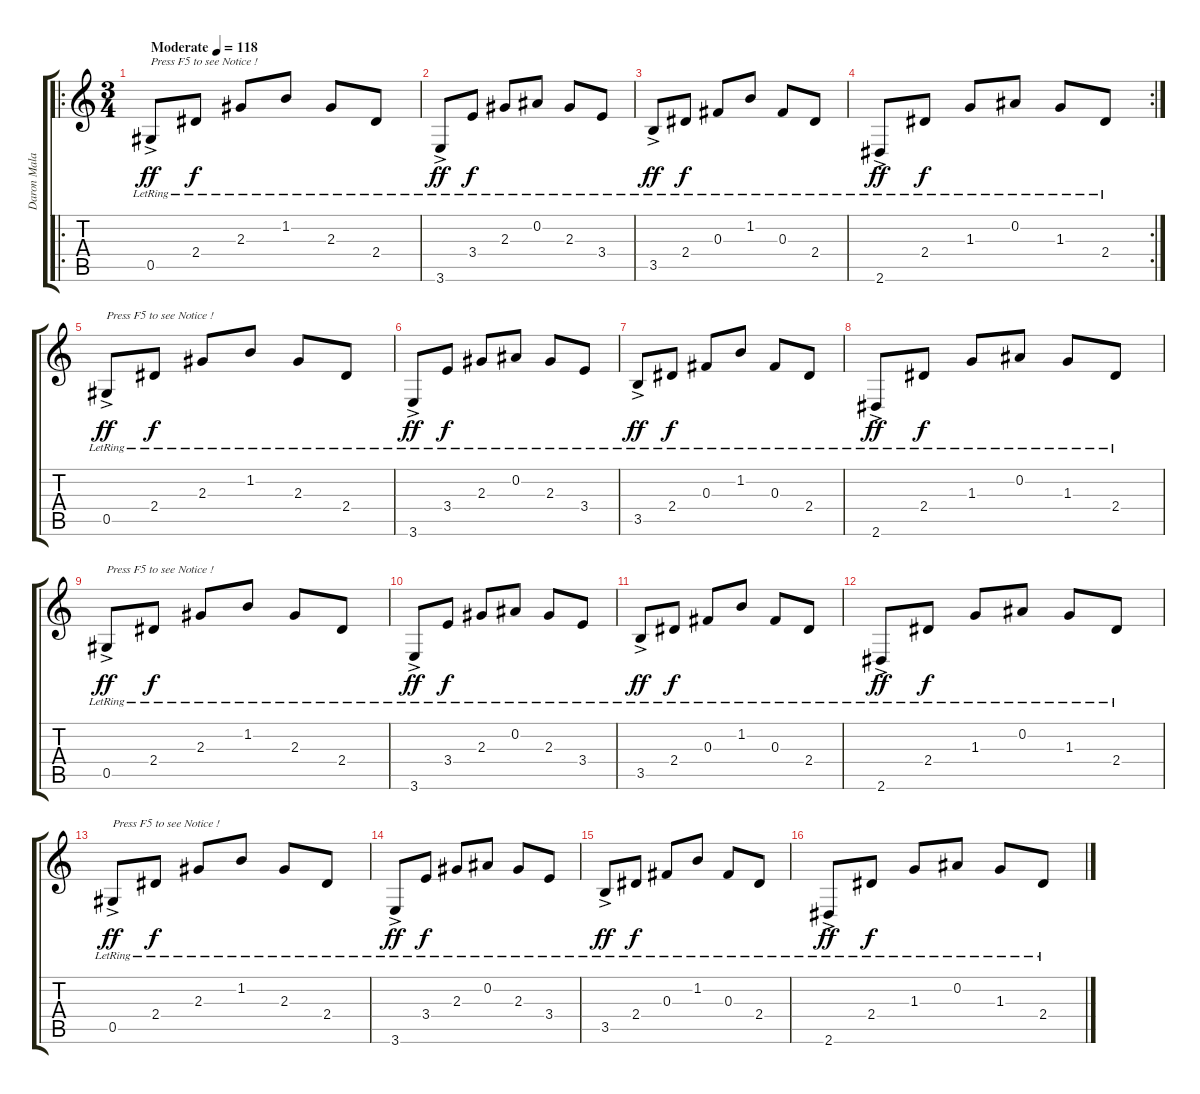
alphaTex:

\track ("Daron Malakian" "Daron Mala") {instrument electricguitarclean}
\staff {score tabs}
\tuning (Eb4 Bb3 Gb3 Db3 Ab2 Db2) {hide}
\ro
\ts (3 4)
\tempo (118 "Moderate")
\clef g2
\ks c
0.5{ac lr}.8{txt "Press F5 to see Notice !" dy ff instrument electricguitarclean} 2.4{lr}.8{dy f} 2.3{lr}.8 1.2{lr}.8 2.3{lr}.8 2.4{lr}.8 |
3.6{ac lr}.8{dy ff} 3.4{lr}.8{dy f} 2.3{lr}.8 0.2{lr}.8 2.3{lr}.8 3.4{lr}.8 |
3.5{ac lr}.8{dy ff} 2.4{lr}.8{dy f} 0.3{lr}.8 1.2{lr}.8 0.3{lr}.8 2.4{lr}.8 |
\rc 2
2.6{ac lr}.8{dy ff} 2.4{lr}.8{dy f} 1.3{lr}.8 0.2{lr}.8 1.3{lr}.8 2.4{lr}.8 |
0.5{ac lr}.8{txt "Press F5 to see Notice !" dy ff} 2.4{lr}.8{dy f} 2.3{lr}.8 1.2{lr}.8 2.3{lr}.8 2.4{lr}.8 |
3.6{ac lr}.8{dy ff} 3.4{lr}.8{dy f} 2.3{lr}.8 0.2{lr}.8 2.3{lr}.8 3.4{lr}.8 |
3.5{ac lr}.8{dy ff} 2.4{lr}.8{dy f} 0.3{lr}.8 1.2{lr}.8 0.3{lr}.8 2.4{lr}.8 |
2.6{ac lr}.8{dy ff} 2.4{lr}.8{dy f} 1.3{lr}.8 0.2{lr}.8 1.3{lr}.8 2.4{lr}.8 |
0.5{ac lr}.8{txt "Press F5 to see Notice !" dy ff} 2.4{lr}.8{dy f} 2.3{lr}.8 1.2{lr}.8 2.3{lr}.8 2.4{lr}.8 |
3.6{ac lr}.8{dy ff} 3.4{lr}.8{dy f} 2.3{lr}.8 0.2{lr}.8 2.3{lr}.8 3.4{lr}.8 |
3.5{ac lr}.8{dy ff} 2.4{lr}.8{dy f} 0.3{lr}.8 1.2{lr}.8 0.3{lr}.8 2.4{lr}.8 |
2.6{ac lr}.8{dy ff} 2.4{lr}.8{dy f} 1.3{lr}.8 0.2{lr}.8 1.3{lr}.8 2.4{lr}.8 |
0.5{ac lr}.8{txt "Press F5 to see Notice !" dy ff} 2.4{lr}.8{dy f} 2.3{lr}.8 1.2{lr}.8 2.3{lr}.8 2.4{lr}.8 |
3.6{ac lr}.8{dy ff} 3.4{lr}.8{dy f} 2.3{lr}.8 0.2{lr}.8 2.3{lr}.8 3.4{lr}.8 |
3.5{ac lr}.8{dy ff} 2.4{lr}.8{dy f} 0.3{lr}.8 1.2{lr}.8 0.3{lr}.8 2.4{lr}.8 |
2.6{ac lr}.8{dy ff} 2.4{lr}.8{dy f} 1.3{lr}.8 0.2{lr}.8 1.3{lr}.8 2.4{lr}.8
